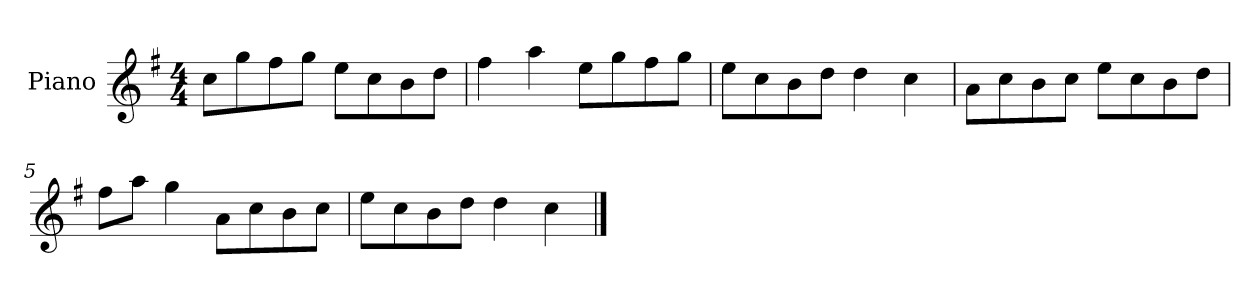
**kern
*part1
*staff1
*I"Piano
*I'P-no
*clefG2
*k[f#]
*M4/4
*MM90
=1
8cc\L
8gg\
8ff#\
8gg\J
8ee\L
8cc\
8b\
8dd\J
=2
4ff#\
4aa\
8ee\L
8gg\
8ff#\
8gg\J
=3
8ee\L
8cc\
8b\
8dd\J
4dd\
4cc\
=4
8a\L
8cc\
8b\
8cc\J
8ee\L
8cc\
8b\
8dd\J
=5
8ff#\L
8aa\J
4gg\
8a\L
8cc\
8b\
8cc\J
!!LO:LB:g=z
=6
8ee\L
8cc\
8b\
8dd\J
4dd\
4cc\
==
*-
